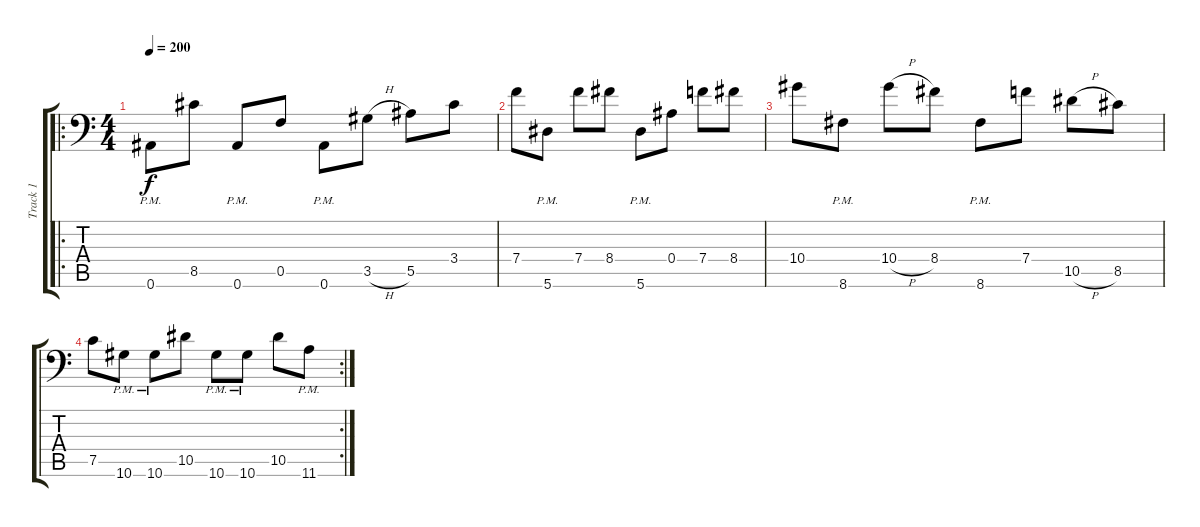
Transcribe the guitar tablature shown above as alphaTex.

\track ("Track 1" "Track 1") {instrument distortionguitar}
\staff {score tabs}
\tuning (C4 G3 Eb3 Bb2 F2 Bb1) {hide}
\ro
\ts (4 4)
\tempo 200
\clef f4
\ks c
0.6{pm}.8{dy f} 8.5.8 0.6{pm}.8 0.5.8 0.6{pm}.8 3.5{h}.8 5.5.8 3.4.8 |
7.4.8 5.6{pm}.8 7.4.8 8.4.8 5.6{pm}.8 0.4.8 7.4.8 8.4.8 |
10.4.8 8.6{pm}.8 10.4{h}.8 8.4.8 8.6{pm}.8 7.4.8 10.5{h}.8 8.5.8 |
\rc 2
7.5.8 10.6{pm}.8 10.6{pm}.8 10.5.8 10.6{pm}.8 10.6{pm}.8 10.5.8 11.6{pm}.8
